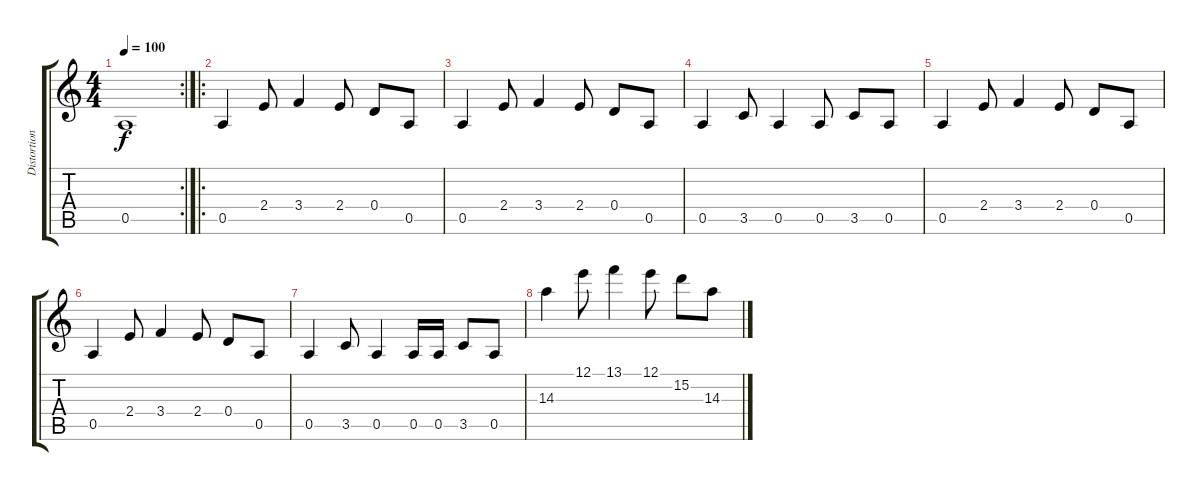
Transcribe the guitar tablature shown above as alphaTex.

\track ("Distortion I" "Distortion") {instrument distortionguitar}
\staff {score tabs}
\tuning (E4 B3 G3 D3 A2 E2) {hide}
\rc 2
\ts (4 4)
\tempo 100
\clef g2
\ks c
0.5.1{dy f} |
\ro
0.5.4 2.4.8 3.4.4 2.4.8 0.4.8 0.5.8 |
0.5.4 2.4.8 3.4.4 2.4.8 0.4.8 0.5.8 |
0.5.4 3.5.8 0.5.4 0.5.8 3.5.8 0.5.8 |
0.5.4 2.4.8 3.4.4 2.4.8 0.4.8 0.5.8 |
0.5.4 2.4.8 3.4.4 2.4.8 0.4.8 0.5.8 |
0.5.4 3.5.8 0.5.4 0.5.16 0.5.16 3.5.8 0.5.8 |
14.3.4 12.1.8 13.1.4 12.1.8 15.2.8 14.3.8
